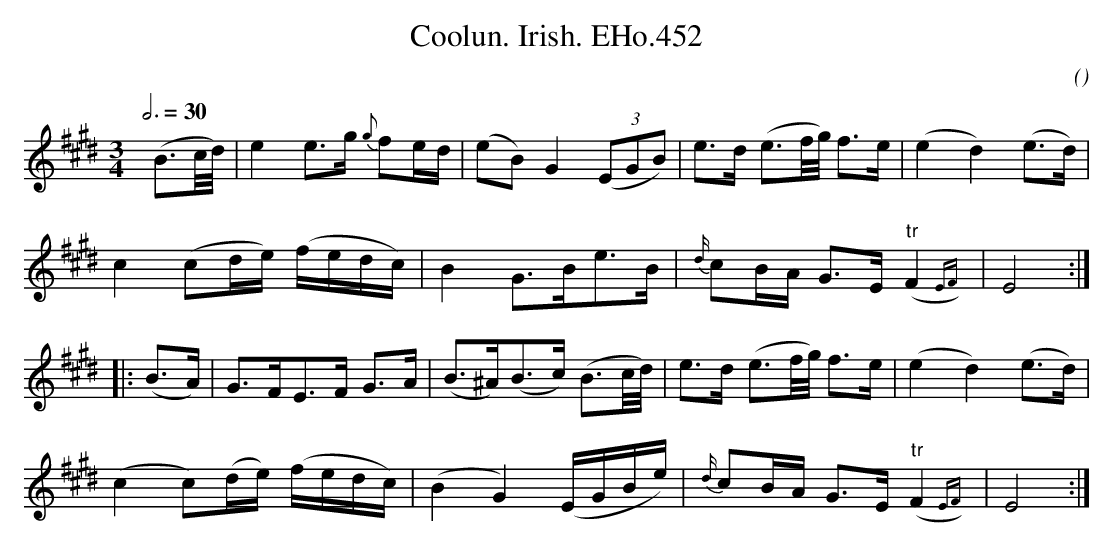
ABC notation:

X:1
T:Coolun. Irish. EHo.452
M:3/4
L:1/8
Q:3/4= 30
C:
O:
K:E
y(B3/c//d//) | e2e>g {g}fe/d/ | (eB) G2 (3(EGB) | e>d (e3/f//g//) f>e| (e2d2) (e>d) |
c2(cd/e/) (f/e/d/c/) | B2G>Be>B | {d/}cB/A/ G>E "tr"(F2{EF}) | E4 :|
|: (B>A) | G>FE>F G>A | (B>^A)(B>c) (B3/c//d//) | e>d (e3/f//g//) f>e | (e2d2) (e>d) |
(c2c)(d/e/) (f/e/d/c/) | (B2G2) (E/G/B/e/) | {d/}cB/A/ G>E "tr"(F2{EF}) | E4 :|
